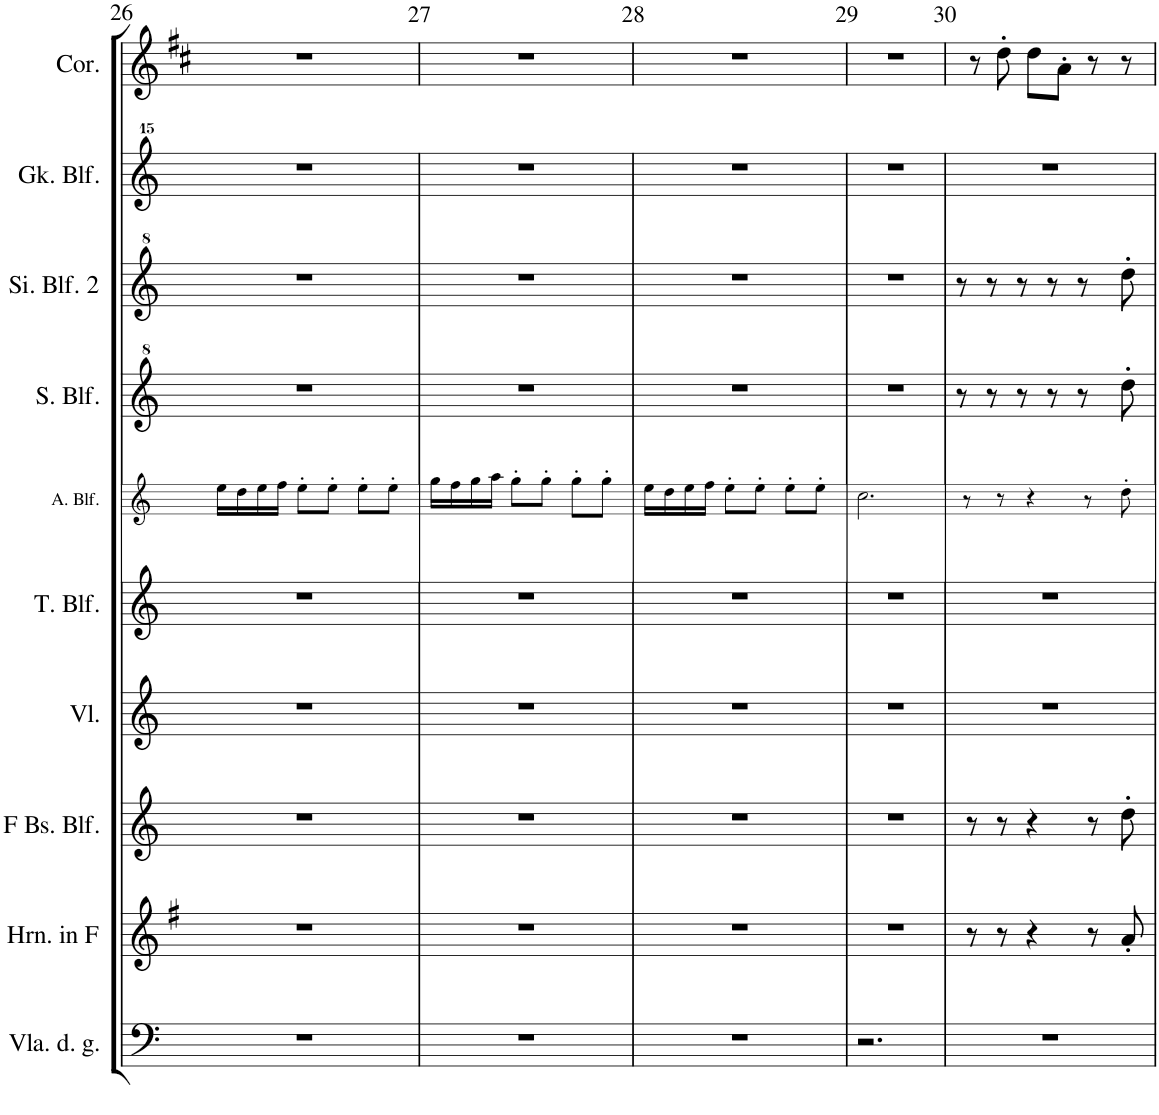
**kern	**kern	**kern	**kern	**kern	**kern	**kern	**kern	**kern	**kern
*part10	*part9	*part8	*part7	*part6	*part5	*part4	*part3	*part2	*part1
*staff10	*staff9	*staff8	*staff7	*staff6	*staff5	*staff4	*staff3	*staff2	*staff1
*I"Strijkers	*I"Hoorn in F	*I"F Bas-blokfluit	*I"Viool	*I"Tenor-blokfluit	*I"Alt-blokfluit	*I"Sopraan-blokfluit	*I"Sopranino-blokfluit 2	*I"Garklein/kleine sopranino-blokfluit	*I"Cornet in Bes
*	*I'Hrn. in F	*I'F Bs. Blf.	*I'Vl.	*I'T. Blf.	*I'A. Blf.	*I'S. Blf.	*I'Si. Blf. 2	*I'Gk. Blf.	*I'Cor.
!!LO:PB:g=z
*clefF4	*clefG2	*clefG2	*clefG2	*clefG2	*clefG2	*clefG^2	*clefG^2	*clefG^^2	*clefG2
*	*Trd4c7	*	*	*	*	*	*	*	*Trd1c2
*k[]	*k[f#]	*k[]	*k[]	*k[]	*k[]	*k[]	*k[]	*k[]	*k[f#c#]
*M3/4	*M3/4	*M3/4	*M3/4	*M3/4	*M3/4	*M3/4	*M3/4	*M3/4	*M3/4
=26	=26	=26	=26	=26	=26	=26	=26	=26	=26
2.r	2.r	2.r	2.r	2.r	16ee\LL	2.r	2.r	2.r	2.r
.	.	.	.	.	16dd\	.	.	.	.
.	.	.	.	.	16ee\	.	.	.	.
.	.	.	.	.	16ff\JJ	.	.	.	.
.	.	.	.	.	8ee'\L	.	.	.	.
.	.	.	.	.	8ee'\J	.	.	.	.
.	.	.	.	.	8ee'\L	.	.	.	.
.	.	.	.	.	8ee'\J	.	.	.	.
=27	=27	=27	=27	=27	=27	=27	=27	=27	=27
2.r	2.r	2.r	2.r	2.r	16gg\LL	2.r	2.r	2.r	2.r
.	.	.	.	.	16ff\	.	.	.	.
.	.	.	.	.	16gg\	.	.	.	.
.	.	.	.	.	16aa\JJ	.	.	.	.
.	.	.	.	.	8gg'\L	.	.	.	.
.	.	.	.	.	8gg'\J	.	.	.	.
.	.	.	.	.	8gg'\L	.	.	.	.
.	.	.	.	.	8gg'\J	.	.	.	.
=28	=28	=28	=28	=28	=28	=28	=28	=28	=28
2.r	2.r	2.r	2.r	2.r	16ee\LL	2.r	2.r	2.r	2.r
.	.	.	.	.	16dd\	.	.	.	.
.	.	.	.	.	16ee\	.	.	.	.
.	.	.	.	.	16ff\JJ	.	.	.	.
.	.	.	.	.	8ee'\L	.	.	.	.
.	.	.	.	.	8ee'\J	.	.	.	.
.	.	.	.	.	8ee'\L	.	.	.	.
.	.	.	.	.	8ee'\J	.	.	.	.
=29	=29	=29	=29	=29	=29	=29	=29	=29	=29
2.r	2.r	2.r	2.r	2.r	2.cc\	2.r	2.r	2.r	2.r
=30	=30	=30	=30	=30	=30	=30	=30	=30	=30
2.r	8r	8r	2.r	2.r	8r	8r	8r	2.r	8r
.	8r	8r	.	.	8r	8r	8r	.	8dd'\
.	4r	4r	.	.	4r	8r	8r	.	8dd\L
.	.	.	.	.	.	8r	8r	.	8a'\J
.	8r	8r	.	.	8r	8r	8r	.	8r
.	8a'/	8dd'\	.	.	8dd'\	8ddd'\	8ddd'\	.	8r
=	=	=	=	=	=	=	=	=	=
*-	*-	*-	*-	*-	*-	*-	*-	*-	*-
